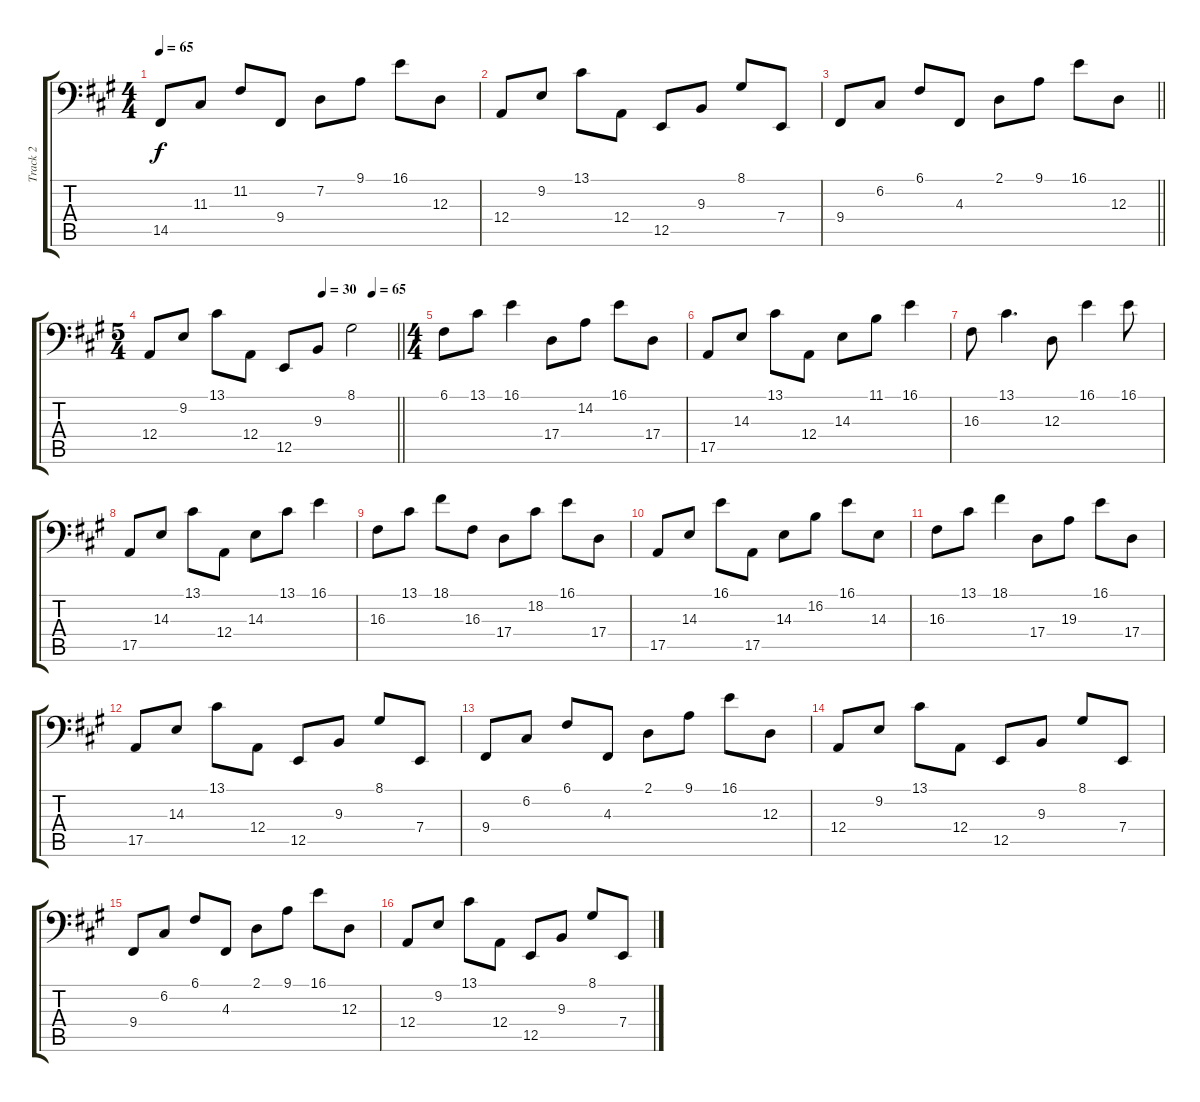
\track ("Track 2" "Track 2") {instrument acousticgrandpiano}
\staff {score tabs}
\tuning (C3 G2 D2 A1 E1 B0) {hide}
\ts (4 4)
\tempo 65
\clef f4
\ks a
14.5.8{dy f} 11.3.8 11.2.8 9.4.8 7.2.8 9.1.8 16.1.8 12.3.8 |
12.4.8 9.2.8 13.1.8 12.4.8 12.5.8 9.3.8 8.1.8 7.4.8 |
\barLineRight lightlight
9.4.8 6.2.8 6.1.8 4.3.8 2.1.8 9.1.8 16.1.8 12.3.8 |
\ts (5 4)
\tempo (30 0.7)
\tempo (65 0.9)
\barLineRight lightlight
12.4.8 9.2.8 13.1.8 12.4.8 12.5.8 9.3.8 8.1.2 |
\ts (4 4)
6.1.8 13.1.8 16.1.4 17.4.8 14.2.8 16.1.8 17.4.8 |
17.5.8 14.3.8 13.1.8 12.4.8 14.3.8 11.1.8 16.1.4 |
16.3.8 13.1.4{d} 12.3.8 16.1.4 16.1.8 |
17.5.8 14.3.8 13.1.8 12.4.8 14.3.8 13.1.8 16.1.4 |
16.3.8 13.1.8 18.1.8 16.3.8 17.4.8 18.2.8 16.1.8 17.4.8 |
17.5.8 14.3.8 16.1.8 17.5.8 14.3.8 16.2.8 16.1.8 14.3.8 |
16.3.8 13.1.8 18.1.4 17.4.8 19.3.8 16.1.8 17.4.8 |
17.5.8 14.3.8 13.1.8 12.4.8 12.5.8 9.3.8 8.1.8 7.4.8 |
9.4.8 6.2.8 6.1.8 4.3.8 2.1.8 9.1.8 16.1.8 12.3.8 |
12.4.8 9.2.8 13.1.8 12.4.8 12.5.8 9.3.8 8.1.8 7.4.8 |
9.4.8 6.2.8 6.1.8 4.3.8 2.1.8 9.1.8 16.1.8 12.3.8 |
12.4.8 9.2.8 13.1.8 12.4.8 12.5.8 9.3.8 8.1.8 7.4.8
